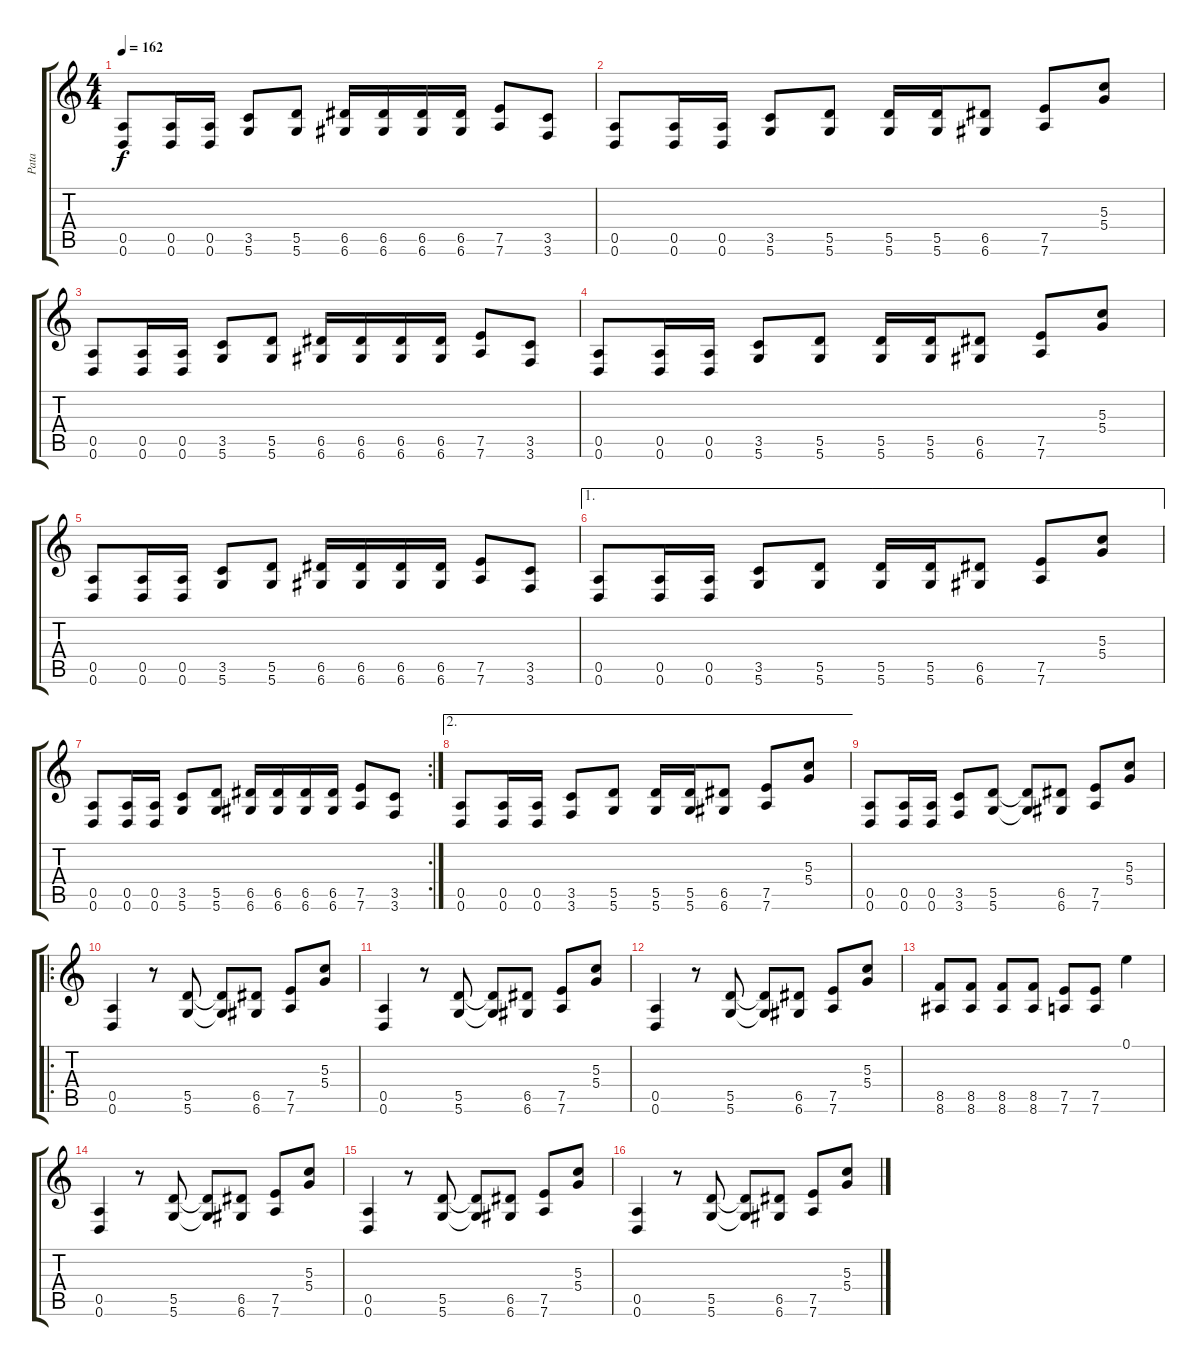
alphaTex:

\track ("Pata" "Pata") {instrument distortionguitar}
\staff {score tabs}
\tuning (E4 B3 G3 D3 A2 D2) {hide}
\ts (4 4)
\tempo 162
\clef g2
\ks c
(0.5 0.6).8{dy f} (0.5 0.6).16 (0.5 0.6).16 (3.5 5.6).8 (5.5 5.6).8 (6.5 6.6).16 (6.5 6.6).16 (6.5 6.6).16 (6.5 6.6).16 (7.5 7.6).8 (3.5 3.6).8 |
(0.5 0.6).8 (0.5 0.6).16 (0.5 0.6).16 (3.5 5.6).8 (5.5 5.6).8 (5.5 5.6).16 (5.5 5.6).16 (6.5 6.6).8 (7.5 7.6).8 (5.3 5.4).8 |
(0.5 0.6).8 (0.5 0.6).16 (0.5 0.6).16 (3.5 5.6).8 (5.5 5.6).8 (6.5 6.6).16 (6.5 6.6).16 (6.5 6.6).16 (6.5 6.6).16 (7.5 7.6).8 (3.5 3.6).8 |
(0.5 0.6).8 (0.5 0.6).16 (0.5 0.6).16 (3.5 5.6).8 (5.5 5.6).8 (5.5 5.6).16 (5.5 5.6).16 (6.5 6.6).8 (7.5 7.6).8 (5.3 5.4).8 |
(0.5 0.6).8 (0.5 0.6).16 (0.5 0.6).16 (3.5 5.6).8 (5.5 5.6).8 (6.5 6.6).16 (6.5 6.6).16 (6.5 6.6).16 (6.5 6.6).16 (7.5 7.6).8 (3.5 3.6).8 |
\ae 1
(0.5 0.6).8 (0.5 0.6).16 (0.5 0.6).16 (3.5 5.6).8 (5.5 5.6).8 (5.5 5.6).16 (5.5 5.6).16 (6.5 6.6).8 (7.5 7.6).8 (5.3 5.4).8 |
\rc 2
(0.5 0.6).8 (0.5 0.6).16 (0.5 0.6).16 (3.5 5.6).8 (5.5 5.6).8 (6.5 6.6).16 (6.5 6.6).16 (6.5 6.6).16 (6.5 6.6).16 (7.5 7.6).8 (3.5 3.6).8 |
\ae 2
(0.5 0.6).8 (0.5 0.6).16 (0.5 0.6).16 (3.5 3.6).8 (5.5 5.6).8 (5.5 5.6).16 (5.5 5.6).16 (6.5 6.6).8 (7.5 7.6).8 (5.3 5.4).8 |
(0.5 0.6).8 (0.5 0.6).16 (0.5 0.6).16 (3.5 3.6).8 (5.5 5.6).8 (5.5{t} 5.6{t}).8 (6.5 6.6).8 (7.5 7.6).8 (5.3 5.4).8 |
\ro
(0.5 0.6).4 r.8 (5.5 5.6).8 (5.5{t} 5.6{t}).8 (6.5 6.6).8 (7.5 7.6).8 (5.3 5.4).8 |
(0.5 0.6).4 r.8 (5.5 5.6).8 (5.5{t} 5.6{t}).8 (6.5 6.6).8 (7.5 7.6).8 (5.3 5.4).8 |
(0.5 0.6).4 r.8 (5.5 5.6).8 (5.5{t} 5.6{t}).8 (6.5 6.6).8 (7.5 7.6).8 (5.3 5.4).8 |
(8.5 8.6).8 (8.5 8.6).8 (8.5 8.6).8 (8.5 8.6).8 (7.5 7.6).8 (7.5 7.6).8 0.1.4 |
(0.5 0.6).4 r.8 (5.5 5.6).8 (5.5{t} 5.6{t}).8 (6.5 6.6).8 (7.5 7.6).8 (5.3 5.4).8 |
(0.5 0.6).4 r.8 (5.5 5.6).8 (5.5{t} 5.6{t}).8 (6.5 6.6).8 (7.5 7.6).8 (5.3 5.4).8 |
(0.5 0.6).4 r.8 (5.5 5.6).8 (5.5{t} 5.6{t}).8 (6.5 6.6).8 (7.5 7.6).8 (5.3 5.4).8
